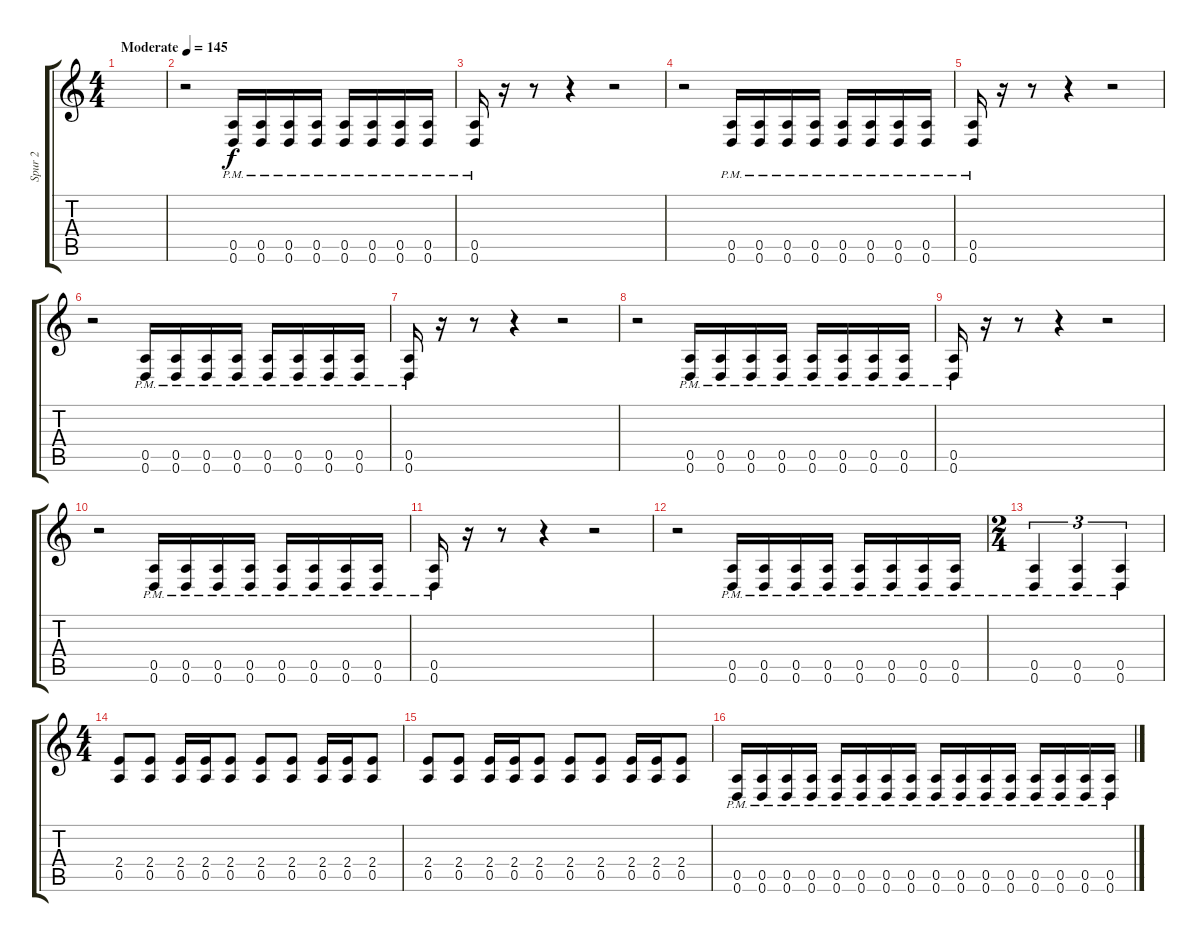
\track ("Spur 2" "Spur 2") {instrument distortionguitar}
\staff {score tabs}
\tuning (E4 B3 G3 D3 A2 D2) {hide}
\ts (4 4)
\tempo (145 "Moderate")
\clef g2
\ks c
|
r.2 (0.5{pm} 0.6{pm}).16 (0.5{pm} 0.6{pm}).16 (0.5{pm} 0.6{pm}).16 (0.5{pm} 0.6{pm}).16 (0.5{pm} 0.6{pm}).16 (0.5{pm} 0.6{pm}).16 (0.5{pm} 0.6{pm}).16 (0.5{pm} 0.6{pm}).16 |
(0.5{pm} 0.6{pm}).16 r.16 r.8 r.4 r.2 |
r.2 (0.5{pm} 0.6{pm}).16 (0.5{pm} 0.6{pm}).16 (0.5{pm} 0.6{pm}).16 (0.5{pm} 0.6{pm}).16 (0.5{pm} 0.6{pm}).16 (0.5{pm} 0.6{pm}).16 (0.5{pm} 0.6{pm}).16 (0.5{pm} 0.6{pm}).16 |
(0.5{pm} 0.6{pm}).16 r.16 r.8 r.4 r.2 |
r.2 (0.5{pm} 0.6{pm}).16 (0.5{pm} 0.6{pm}).16 (0.5{pm} 0.6{pm}).16 (0.5{pm} 0.6{pm}).16 (0.5{pm} 0.6{pm}).16 (0.5{pm} 0.6{pm}).16 (0.5{pm} 0.6{pm}).16 (0.5{pm} 0.6{pm}).16 |
(0.5{pm} 0.6{pm}).16 r.16 r.8 r.4 r.2 |
r.2 (0.5{pm} 0.6{pm}).16 (0.5{pm} 0.6{pm}).16 (0.5{pm} 0.6{pm}).16 (0.5{pm} 0.6{pm}).16 (0.5{pm} 0.6{pm}).16 (0.5{pm} 0.6{pm}).16 (0.5{pm} 0.6{pm}).16 (0.5{pm} 0.6{pm}).16 |
(0.5{pm} 0.6{pm}).16 r.16 r.8 r.4 r.2 |
r.2 (0.5{pm} 0.6{pm}).16 (0.5{pm} 0.6{pm}).16 (0.5{pm} 0.6{pm}).16 (0.5{pm} 0.6{pm}).16 (0.5{pm} 0.6{pm}).16 (0.5{pm} 0.6{pm}).16 (0.5{pm} 0.6{pm}).16 (0.5{pm} 0.6{pm}).16 |
(0.5{pm} 0.6{pm}).16 r.16 r.8 r.4 r.2 |
r.2 (0.5{pm} 0.6{pm}).16 (0.5{pm} 0.6{pm}).16 (0.5{pm} 0.6{pm}).16 (0.5{pm} 0.6{pm}).16 (0.5{pm} 0.6{pm}).16 (0.5{pm} 0.6{pm}).16 (0.5{pm} 0.6{pm}).16 (0.5{pm} 0.6{pm}).16 |
\ts (2 4)
(0.5{pm} 0.6{pm}).4{tu (3 2)} (0.5{pm} 0.6{pm}).4{tu (3 2)} (0.5{pm} 0.6{pm}).4{tu (3 2)} |
\ts (4 4)
(2.4 0.5).8 (2.4 0.5).8 (2.4 0.5).16 (2.4 0.5).16 (2.4 0.5).8 (2.4 0.5).8 (2.4 0.5).8 (2.4 0.5).16 (2.4 0.5).16 (2.4 0.5).8 |
(2.4 0.5).8 (2.4 0.5).8 (2.4 0.5).16 (2.4 0.5).16 (2.4 0.5).8 (2.4 0.5).8 (2.4 0.5).8 (2.4 0.5).16 (2.4 0.5).16 (2.4 0.5).8 |
(0.5{pm} 0.6{pm}).16 (0.5{pm} 0.6{pm}).16 (0.5{pm} 0.6{pm}).16 (0.5{pm} 0.6{pm}).16 (0.5{pm} 0.6{pm}).16 (0.5{pm} 0.6{pm}).16 (0.5{pm} 0.6{pm}).16 (0.5{pm} 0.6{pm}).16 (0.5{pm} 0.6{pm}).16 (0.5{pm} 0.6{pm}).16 (0.5{pm} 0.6{pm}).16 (0.5{pm} 0.6{pm}).16 (0.5{pm} 0.6{pm}).16 (0.5{pm} 0.6{pm}).16 (0.5{pm} 0.6{pm}).16 (0.5{pm} 0.6{pm}).16
